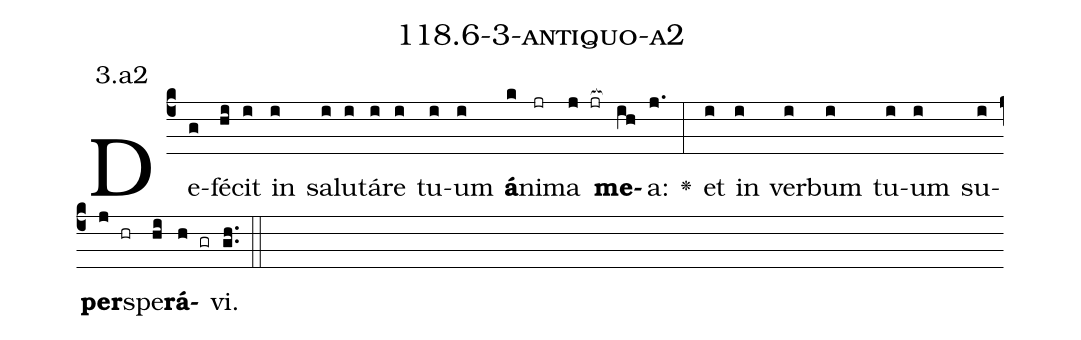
name: 118.6-3-antiquo-a2;
annotation: 3.a2;
%%
(c4)De(g)fé(hi)cit(i) in(i) sa(i)lu(i)tá(i)re(i) tu(i)um(i) <b>á</b>(k)ni(jr)ma(j jr[ocb:1{]) <b>me</b>(ih[ocb:0}])a:(j.) <v>\greheightstar</v>(:) et(i) in(i) ver(i)bum(i) tu(i)um(i) su(i)<b>per</b>(j hr)spe(hi)<b>rá</b>(h gr)vi.(gh..) (::)


%E(i) u(i) o(j) u(hi) a(h) e.(gh..) (::)
